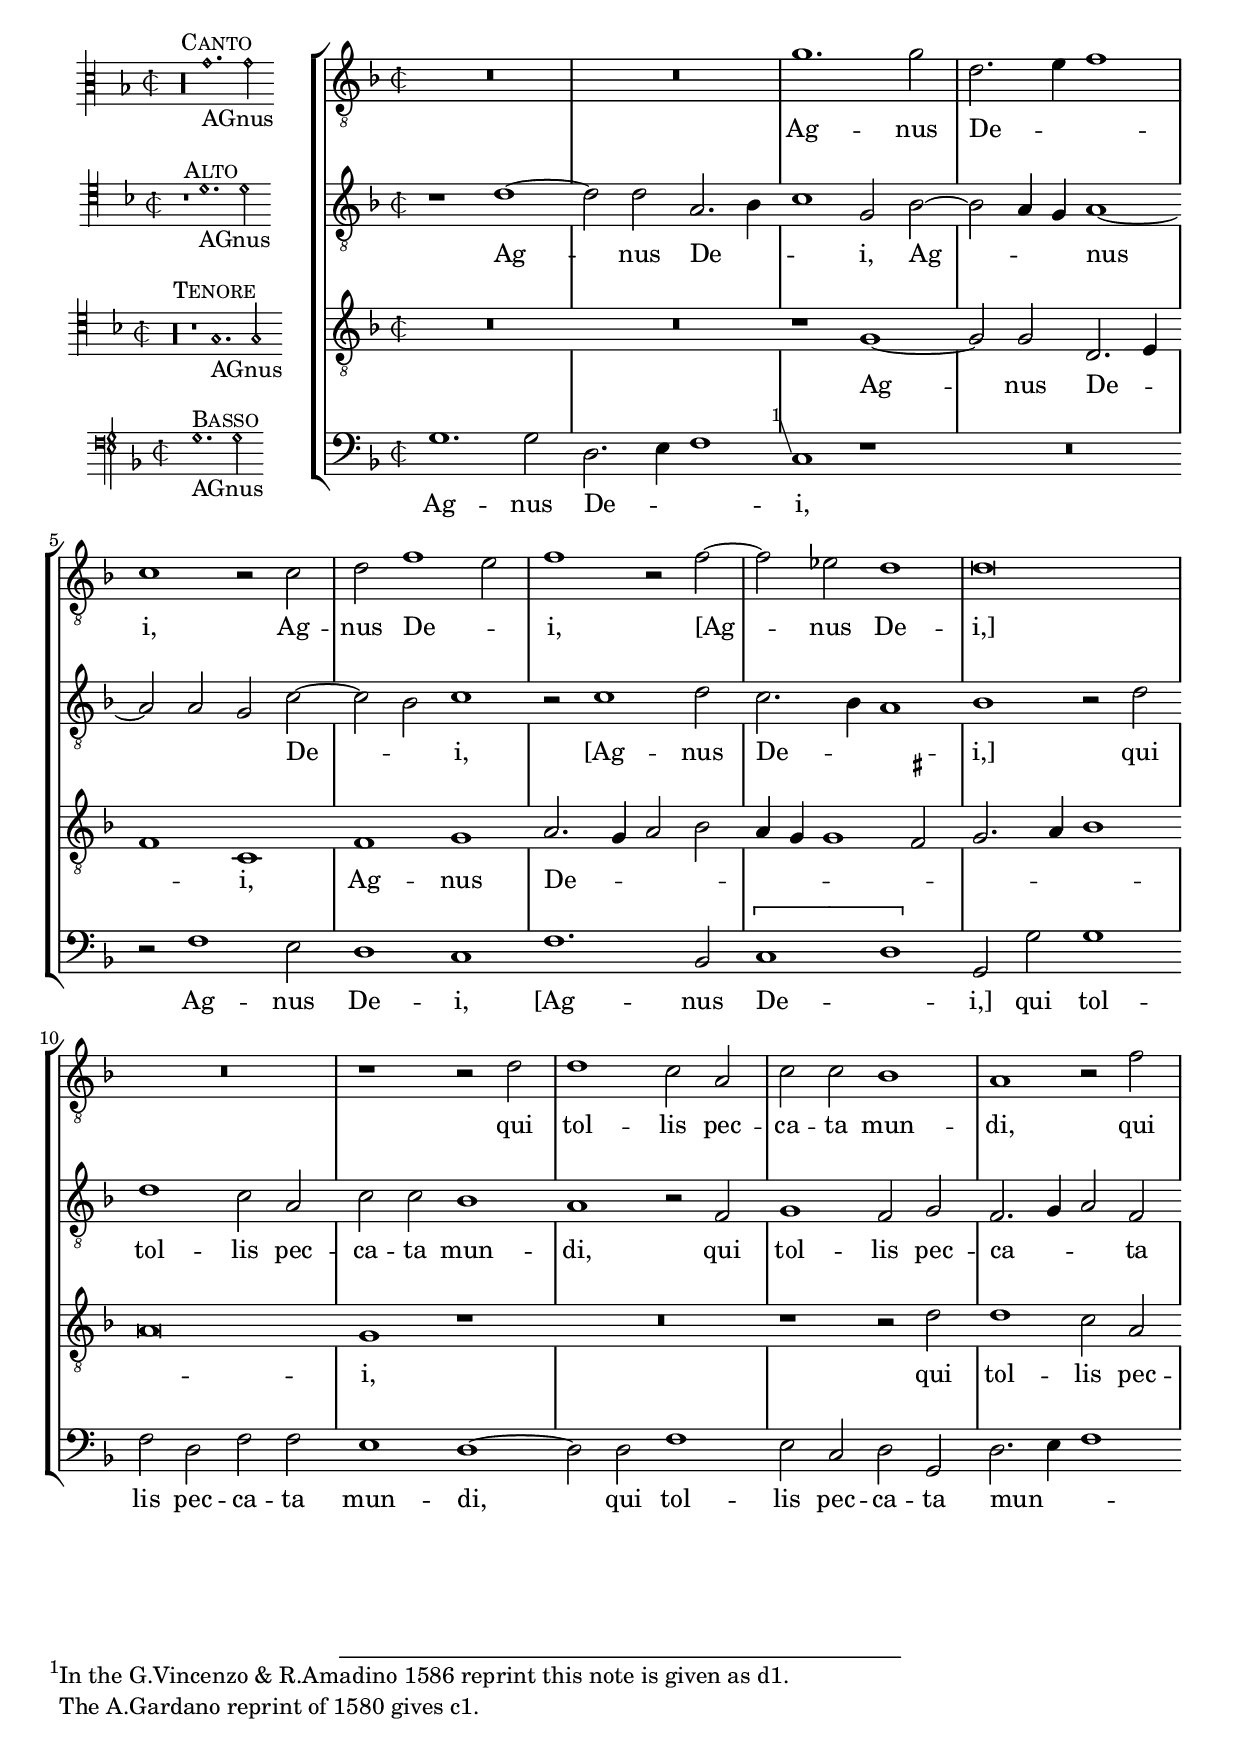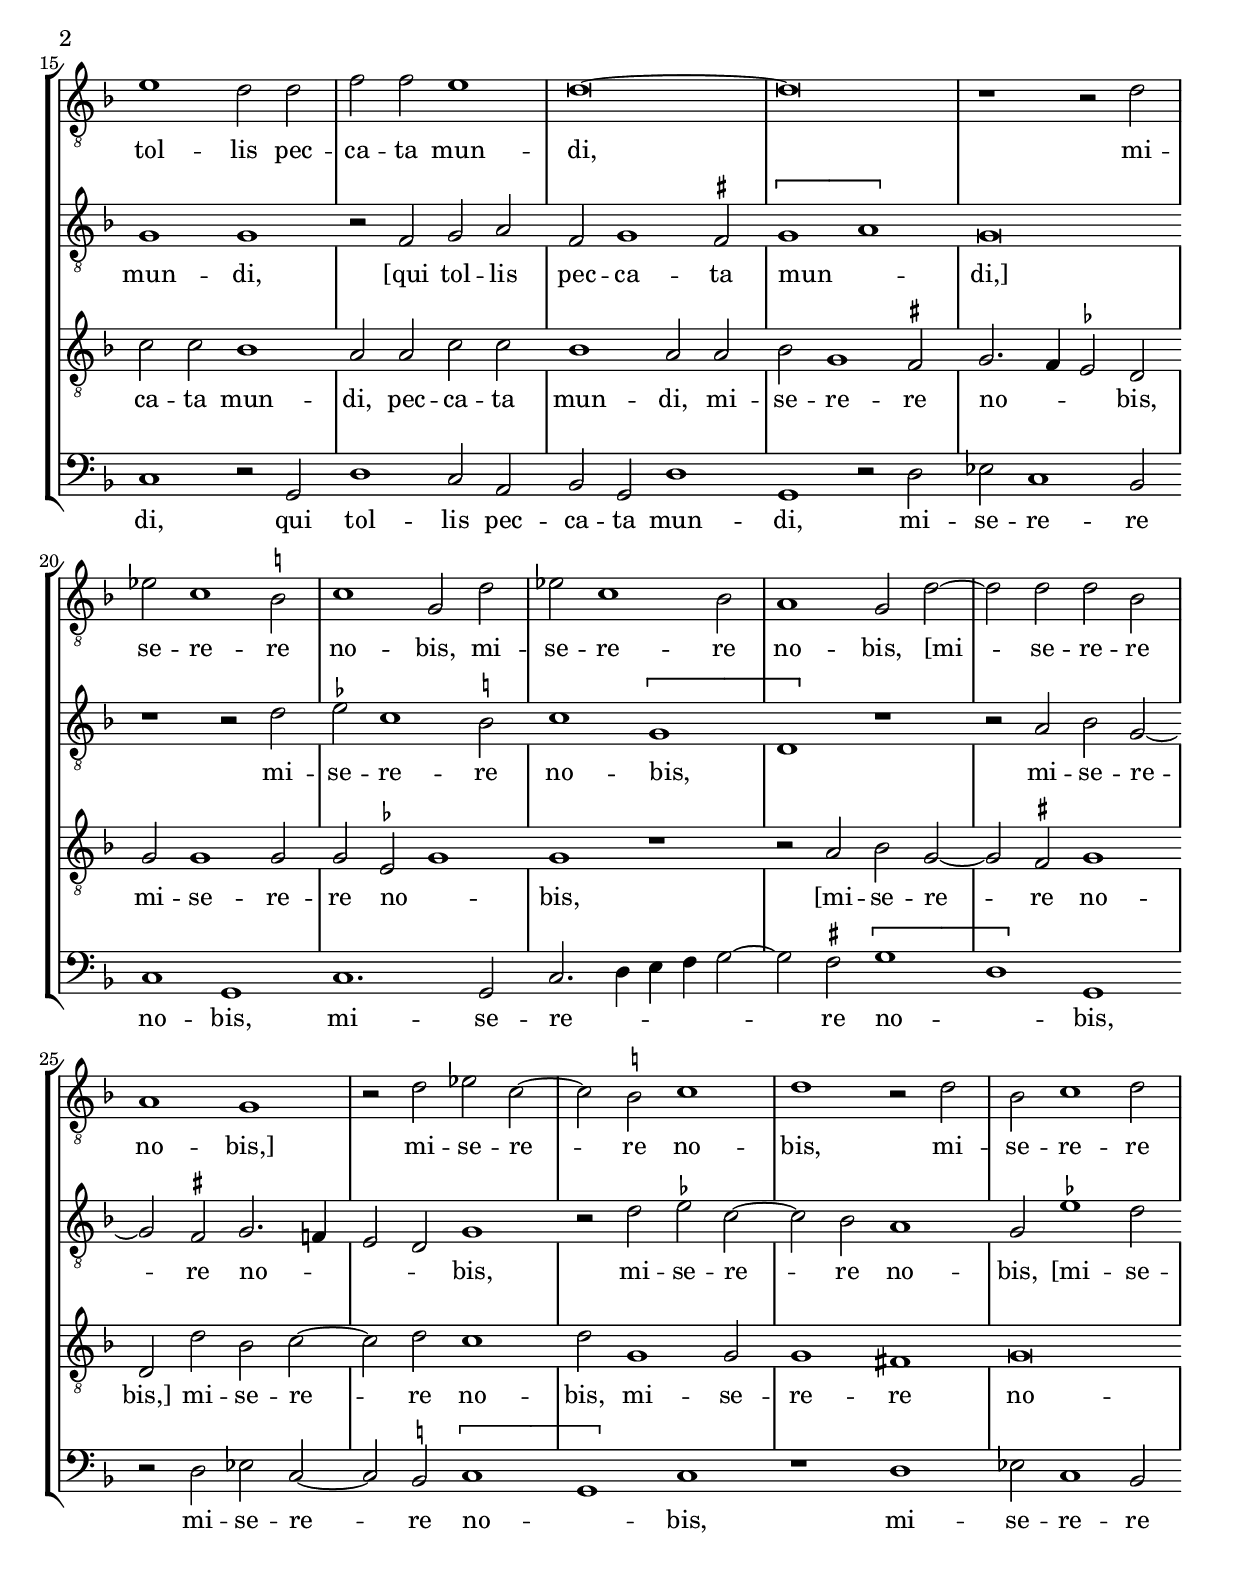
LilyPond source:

%%%%%%%%%%%%%%%%%%%%%%%%%%%%%%%%%%%%%%%%%%%%%%%%%%%%%%%%%%%%%%%%%%%%%%%%%%%%%%%%

%%									         %%

%% Copyright of edition © 2020 by Andreas Stenberg using the CPDL-license			  %%

%%										  %%

%% This edition can be fully distributed, duplicated, performed, and recorded 	  %%

%% Any subsequent use of the source files should be under the same thermes	  %%

%%									         %%
%%%%%%%%%%%%%%%%%%%%%%%%%%%%%%%%%%%%%%%%%%%%%%%%%%%%%%%%%%%%%%%%%%%%%%%%%%%%%%%%

\version "2.20.0"

\include "deutsch.ly"

ficta = \once \set suggestAccidentals =##t


%% Comment in or out as needed

%\chapter "1. Kyrie"

%\section "Kyrie eleison I"



global = {

  \override Staff.TimeSignature.style = #'mensural

  \key f \major

}


sopMusic = \relative c' {

  \clef "G_8"

  \set Score.tempoHideNote = ##t

  \tempo 2 = 86

  \time 2/2

  \set Timing.measureLength = #(ly:make-moment 4/2)

  %  \override Staff.BarLine.transparent = ##t

  R\breve*2

  g'1. g2

  d2.( e4 f1)

  c1 r2 c2

  d2 f1( e2)

  f1 r2 f2~

  f2 es2 d1

  d\breve

  R\breve

  r1 r2 d2

  d1 c2 a2

  c2 c2 b1

  a1 r2 f'2

  e1 d2 d2

  f2 f2 e1

  d\breve~

  d\breve

  r1 r2 d2

  es2 c1 \ficta h2

  c1 g2 d'2

  es2 c1 b2

  a1 g2 d'2~

  d2 d2

  d2 b2

  a1 g1

  r2 d'2 es2 c2~

  c2 \ficta h2 c1

  d1  r2 d2

  b2 c1 d2

  es\breve

  \cadenzaOn

  d\longa

  \revert Staff.BarLine.transparent

  \bar "||"

  \cadenzaOff

}

sopWords = \lyricmode {

  Ag -- nus De -- i,

  Ag -- nus De -- i,

  [Ag -- nus De -- i,]

  qui tol -- lis pec -- ca -- ta mun -- di,

  qui tol -- lis pec -- ca -- ta mun -- di,

  mi -- se -- re -- re no -- bis,

  mi -- se -- re -- re no -- bis,

  [mi -- se -- re -- re no -- bis,]

  mi -- se -- re -- re no -- bis,

  mi -- se -- re -- re no -- bis.

  Agnus Dei,

  qui tollis peccata mundi,

  miserere nobis.

  Agnus Dei,

  qui tollis peccata mundi,

  dona nobis pacem.

}

%% PDF p.58.

altoMusic = \relative c' {

  \clef "G_8"

  \override Staff.BarLine.transparent = ##t

  r1 d1~

  d2 d2 a2.( b4

  c1) g2 b2~(

  b2 a4 g4) a1~(

  a2 a2 g2) c2~(

  c2 b2) c1

  r2 c1 d2

  c2.( b4 a1)

  b1 r2 d2

  d1 c2 a2

  c2 c2 b1

  a1 r2 f2

  g1 f2 g2

  f2.( g4 a2) f2

  g1 g1

  r2 f2 g2 a2

  f2 g1 \ficta fis2

  \[g1( a1)\]

  g\breve

  r1 r2 d'2

  \ficta es2 c1 \ficta h2

  c1 \[g1(

  d1)\] r1

  r2 a'2 b2 g2~

  g2 \ficta fis2 g2.( f4

  e2 d2) g1

  r2 d'2 \ficta es2 c2~

  c2 b2 a1

  g2 \ficta es'1 d2

  c2 g2 c1

  \cadenzaOn

  h\longa

  \revert Staff.BarLine.transparent

}

altoWords = \lyricmode {

  Ag -- nus De -- i,

  Ag -- nus De -- i,

  [Ag -- nus De -- i,]

  qui tol -- lis pec -- ca -- ta mun -- di,

  qui tol -- lis pec -- ca -- ta mun -- di,

  [qui tol -- lis pec -- ca -- ta mun -- di,]

  mi -- se -- re -- re no -- bis,

  mi -- se -- re -- re no -- bis,

  mi -- se -- re -- re no -- bis,

  [mi -- se -- re -- re no -- bis.]

}

%% PDF p.90

tenorMusic = \relative c {

  \clef "G_8"

  \override Staff.BarLine.transparent = ##t

  R\breve*2

  r1 g'1~

  g2 g2 d2.( e4

  f1) c1

  f1 g1

  a2.( g4 a2 b2

  a4 g4 g1 \ficta fis2

  g2. a4 b1

  a\breve)

  g1 r1

  R\breve

  r1 r2 d'2

  d1 c2 a2

  c2 c2 b1

  a2 a2 c2 c2

  b1 a2 a2

  b2 g1 \ficta fis2

  g2.( f4 \ficta es2) d2

  g2 g1 g2

  g2 \ficta es2( g1)

  g1 r1

  r2 a2 b2 g2~

  g2 \ficta fis2 g1

  d2 d'2 b2 c2~

  c2 d2 c1

  d2 g,1 g2

  g1 fis1

  g\breve

  g\breve~

  \cadenzaOn

  g\longa

  \revert Staff.BarLine.transparent

  \cadenzaOff

}

tenorWords = \lyricmode {

  Ag -- nus De -- i,

  Ag -- nus De -- i,

  qui tol -- lis pec -- ca -- ta mun -- di,

  pec -- ca -- ta mun -- di,

  mi -- se -- re -- re no -- bis,

  mi -- se -- re -- re no -- bis,

  [mi -- se -- re -- re no -- bis,]

  mi -- se -- re -- re no -- bis,

  mi -- se -- re -- re no -- bis.

}

bassMusic = \relative c {

  \override Staff.BarLine.transparent = ##t

  g'1. g2

  d2.( e4 f1)

  \footnote #'(-1 . 3) \markup {
    \column { "In the G.Vincenzo & R.Amadino 1586 reprint this note is given as d1."
              "The A.Gardano reprint of 1580 gives c1. "
    }
  }
  c1 r1		%% Thid bar in orig is d1 r1.

  R\breve

  r2 f1 e2

  d1 c1

  f1. b,2

  \[c1( d1)\]

  g,2 g'2

  g1 f2 d2

  f2 f2

  e1

  d1~

  d2 d2 f1

  e2 c2 d2 g,2

  d'2.( e4 f1)

  c1 r2 g2

  d'1 c2 a2

  b2 g2 d'1

  g,1 r2 d'2

  es2 c1 b2

  c1 g1

  c1. g2

  c2.( d4 e4 f4 g2~

  g2 ) \ficta fis2 \[g1(

  d1)\] g,1

  r2 d'2 es2 c2~

  c2 \ficta h2 \[c1(

  g1)\] c1

  r1 d1

  es2 c1 b2

  c\breve

  \cadenzaOn

  g\longa

  \revert Staff.BarLine.transparent

  \cadenzaOff

}

bassWords = \lyricmode {

  Ag -- nus De -- i,

  Ag -- nus De -- i,

  [Ag -- nus De -- i,]

  qui tol -- lis pec -- ca -- ta mun -- di,

  qui tol -- lis pec -- ca -- ta mun -- di,

  qui tol -- lis pec -- ca -- ta mun -- di,

  mi -- se -- re -- re no -- bis,

  mi -- se -- re -- re no -- bis,

  mi -- se -- re -- re no -- bis,

  mi -- se -- re -- re no -- bis.

}

incipitDiscantus = \markup {

  \score {

    {

      %      \set Staff.instrumentName = #"Tenor "

      \override NoteHead.style = #'neomensural

      \override Rest.style = #'neomensural

      \override Staff.TimeSignature.style = #'mensural

      \cadenzaOn

      \clef "petrucci-c3"

      \key f \major

      \time 2/2

      r\longa^\markup { \smallCaps"Canto"}

      g'1._"AGnus"

      g'2

    }

    \layout {

      \context {

        \Voice

        \remove "Ligature_bracket_engraver"

        \consists "Mensural_ligature_engraver"

      }

      line-width = 4.5\cm

    }

  }

}



incipitAltus = \markup {

  \score {

    {

      %      \set Staff.instrumentName = #"Tenor "

      \override NoteHead.style = #'neomensural

      \override Rest.style = #'neomensural

      \override Staff.TimeSignature.style = #'mensural

      \cadenzaOn

      \clef "petrucci-c4"

      \key f \major

      \time 2/2

      r1^\markup \smallCaps"Alto"

      d'1._"AGnus"

      d'2

    }

    \layout {

      \context {

        \Voice

        \remove "Ligature_bracket_engraver"

        \consists "Mensural_ligature_engraver"

      }

      line-width = 4.5\cm

    }

  }

}



incipitTenor = \markup {

  \score {

    {

      %      \set Staff.instrumentName = #"Tenor "

      \override NoteHead.style = #'neomensural

      \override Rest.style = #'neomensural

      \override Staff.TimeSignature.style = #'mensural

      \cadenzaOn

      \clef "petrucci-c4"

      \key f \major

      \time 2/2

      r\longa^\markup \smallCaps"Tenore"

      r1 g1._"AGnus"

      g2

    }

    \layout {

      \context {

        \Voice

        \remove "Ligature_bracket_engraver"

        \consists "Mensural_ligature_engraver"

      }

      line-width = 5.0\cm

    }

  }

}

#(append! supported-clefs '(("mensural-f3" . ("clefs.mensural.f" 0 0))))


incipitBassus = \markup {

  \score {

    {

      %      \set Staff.instrumentName = #"Tenor "

      \override NoteHead.style = #'neomensural

      \override Rest.style = #'neomensural

      \override Staff.TimeSignature.style = #'mensural

      \cadenzaOn

      \clef "petrucci-f"

      \key f \major

      \time 2/2

      g1.^\markup \smallCaps"Basso"

      _"AGnus"

      g2

    }

    \layout {

      \context {

        \Voice

        \remove "Ligature_bracket_engraver"

        \consists "Mensural_ligature_engraver"

      }

      line-width = 4.5\cm

    }

  }

}



\score {

  <<

    \new StaffGroup \with {

      \override VerticalAxisGroup.staff-staff-spacing = #'((basic-distance . 12))

    } <<

      \new Staff = treble <<

        \set Staff.instrumentName = \incipitDiscantus

        \new Voice = "sopranos" {

          \set  Staff.midiInstrument ="choir aahs"

          %	\voiceOne

          << \global \sopMusic >>

        }

      >>

      \new Lyrics = sopranos { s1 }


      \new Staff = "medius" <<

        \set Staff.instrumentName = \incipitAltus


        \new Voice = "altos" {

          %	\voiceTwo

          \set  Staff.midiInstrument ="choir aahs"

          << \global \altoMusic >>

        }

      >>


      \new Lyrics = "altos" { s1 }

      \new Staff = tenors <<

        \set Staff.instrumentName = \incipitTenor


        \clef "treble"

        \new Voice = "tenors" {

          \set  Staff.midiInstrument ="choir aahs"

          %	\voiceOne

          << \global \tenorMusic >>

        }

      >>

      \new Lyrics = "tenors" { s1 }


      \new Staff ="basses" {

        \set Staff.instrumentName = \incipitBassus


        \new Voice = "basses" {

          \set  Staff.midiInstrument ="choir aahs"

          \clef "bass"

          %	\voiceTwo

          << \global \bassMusic >>

        }

      }

    >>

    \new Lyrics = basses { s1 }


    \context Lyrics = sopranos \lyricsto sopranos \sopWords

    \context Lyrics = altos \lyricsto altos \altoWords

    \context Lyrics = tenors \lyricsto tenors \tenorWords

    \context Lyrics = basses \lyricsto basses \bassWords

  >>

  \layout {

    \context {

      \Score

      % no bars in staves

      %      \override BarLine.transparent = ##t


    }

    % the next three instructions keep the lyrics between the bar lines

    \context {

      \Lyrics

      \consists "Bar_engraver"

      \override BarLine.transparent = ##t

    }

    \context {

      \StaffGroup

      \consists "Separating_line_group_engraver"

    }

    \context {

      \Voice
      % no slurs

      \override Slur.transparent = ##t

      % Comment in the below "\remove" command to allow line

      % breaking also at those barlines where a note overlaps

      % into the next bar.  The command is commented out in this

      % short example score, but especially for large scores, you

      % will typically yield better line breaking and thus improve

      % overall spacing if you comment in the following command.

      %\remove "Forbid_line_break_engraver"

    }

    indent = 4.5\cm

  }


}

\score {

  <<

    \new StaffGroup <<

      \new Staff = treble <<

        \set Staff.instrumentName = \incipitDiscantus

        \new Voice = "sopranos" {

          \set  Staff.midiInstrument ="choir aahs"

          %	\voiceOne

          << \global \sopMusic >>

        }

      >>

      \new Lyrics = sopranos { s1 }


      \new Staff = "medius" <<

        \set Staff.instrumentName = \incipitAltus


        \new Voice = "altos" {

          %	\voiceTwo

          \set  Staff.midiInstrument ="choir aahs"

          << \global \altoMusic >>

        }

      >>


      \new Lyrics = "altos" { s1 }

      \new Staff = tenors <<

        \set Staff.instrumentName = \incipitTenor


        \clef "treble"

        \new Voice = "tenors" {

          \set  Staff.midiInstrument ="choir aahs"

          %	\voiceOne

          << \global \tenorMusic >>

        }

      >>

      \new Lyrics = "tenors" { s1 }


      \new Staff ="basses" {

        \set Staff.instrumentName = \incipitBassus


        \new Voice = "basses" {

          \set  Staff.midiInstrument ="choir aahs"

          \clef "G_8"

          %	\voiceTwo

          << \global \bassMusic >>

        }

      }

    >>

    \new Lyrics = basses { s1 }


    \context Lyrics = sopranos \lyricsto sopranos \sopWords

    \context Lyrics = altos \lyricsto altos \altoWords

    \context Lyrics = tenors \lyricsto tenors \tenorWords

    \context Lyrics = basses \lyricsto basses \bassWords

  >>

  \midi {}

}

\paper {

  ragged-bottom = ##t

  ragged-last-bottom = ##t

  ragged-last = ##t

}


%{

convert-ly.py (GNU LilyPond) 2.18.2  convert-ly.py: Processing `'...

Applying conversion: 2.15.7, 2.15.9, 2.15.10, 2.15.16, 2.15.17,

2.15.18, 2.15.19, 2.15.20, 2.15.25, 2.15.32, 2.15.39, 2.15.40,

2.15.42, 2.15.43, 2.16.0, 2.17.0, 2.17.4, 2.17.5, 2.17.6, 2.17.11,

2.17.14, 2.17.15, 2.17.18, 2.17.19, 2.17.20, 2.17.25, 2.17.27,

2.17.29, 2.17.97, 2.18.0

%}
